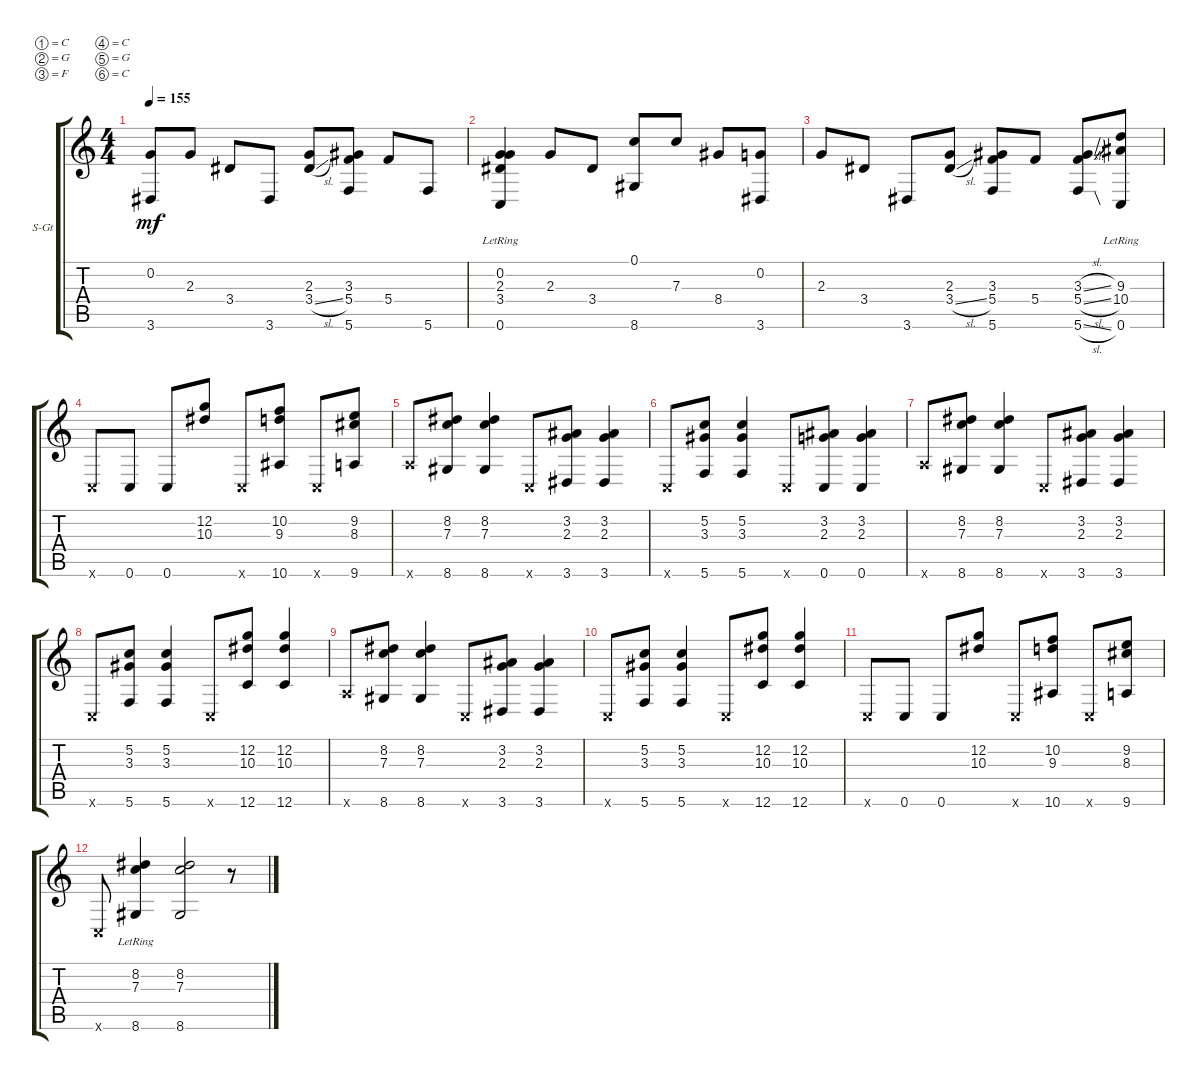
\defaultSystemsLayout 4
\bracketExtendMode groupsimilarinstruments
\firstSystemTrackNameOrientation horizontal
\otherSystemsTrackNameOrientation horizontal
\track ("Steel Guitar" "S-Gt") {instrument acousticguitarsteel}
\staff {score tabs}
\tuning (C4 G3 F3 C3 G2 C2)
\ts (4 4)
\tempo 155
\clef g2
\ks c
(3.6 0.2).8{dy mf} 2.3.8 3.4.8 3.6.8 (3.4{sl} 2.3).8 (5.4 3.3 5.6).8 5.4.8 5.6.8 |
(0.6 3.4 2.3{lr} 0.2{lr}).4 2.3.8 3.4.8 (8.6 0.1).8 7.3.8 8.4.8 (3.6 0.2).8 |
2.3.8 3.4.8 3.6.8 (3.4{sl} 2.3).8 (5.4 3.3 5.6).8 5.4.8 (5.6{sl} 5.4{sl} 3.3{sl}).8 (0.6{lr} 10.4{lr} 9.3{lr}).8 |
0.6{x}.8 0.6.8 0.6.8 (10.3 12.2).8 0.6{x}.8 (10.6 10.2 9.3).8 0.6{x}.8 (9.6 8.3 9.2).8 |
9.6{x}.8 (8.6 7.3 8.2).8 (8.2 7.3 8.6).4 0.6{x}.8 (3.6 2.3 3.2).8 (3.2 2.3 3.6).4 |
0.6{x}.8 (5.6 5.2 3.3).8 (5.2 3.3 5.6).4 0.6{x}.8 (0.6 2.3 3.2).8 (3.2 2.3 0.6).4 |
9.6{x}.8 (8.6 7.3 8.2).8 (8.2 7.3 8.6).4 0.6{x}.8 (3.6 2.3 3.2).8 (3.2 2.3 3.6).4 |
0.6{x}.8 (5.6 5.2 3.3).8 (5.2 3.3 5.6).4 0.6{x}.8 (12.6 12.2 10.3).8 (12.2 10.3 12.6).4 |
9.6{x}.8 (8.6 7.3 8.2).8 (8.2 7.3 8.6).4 0.6{x}.8 (3.6 2.3 3.2).8 (3.2 2.3 3.6).4 |
0.6{x}.8 (5.6 5.2 3.3).8 (5.2 3.3 5.6).4 0.6{x}.8 (12.6 12.2 10.3).8 (12.2 10.3 12.6).4 |
0.6{x}.8 0.6.8 0.6.8 (10.3 12.2).8 0.6{x}.8 (10.6 10.2 9.3).8 0.6{x}.8 (9.6 8.3 9.2).8 |
0.6{x}.8 (8.6 7.3{lr} 8.2).4 (7.3 8.2 8.6).2 r.8
